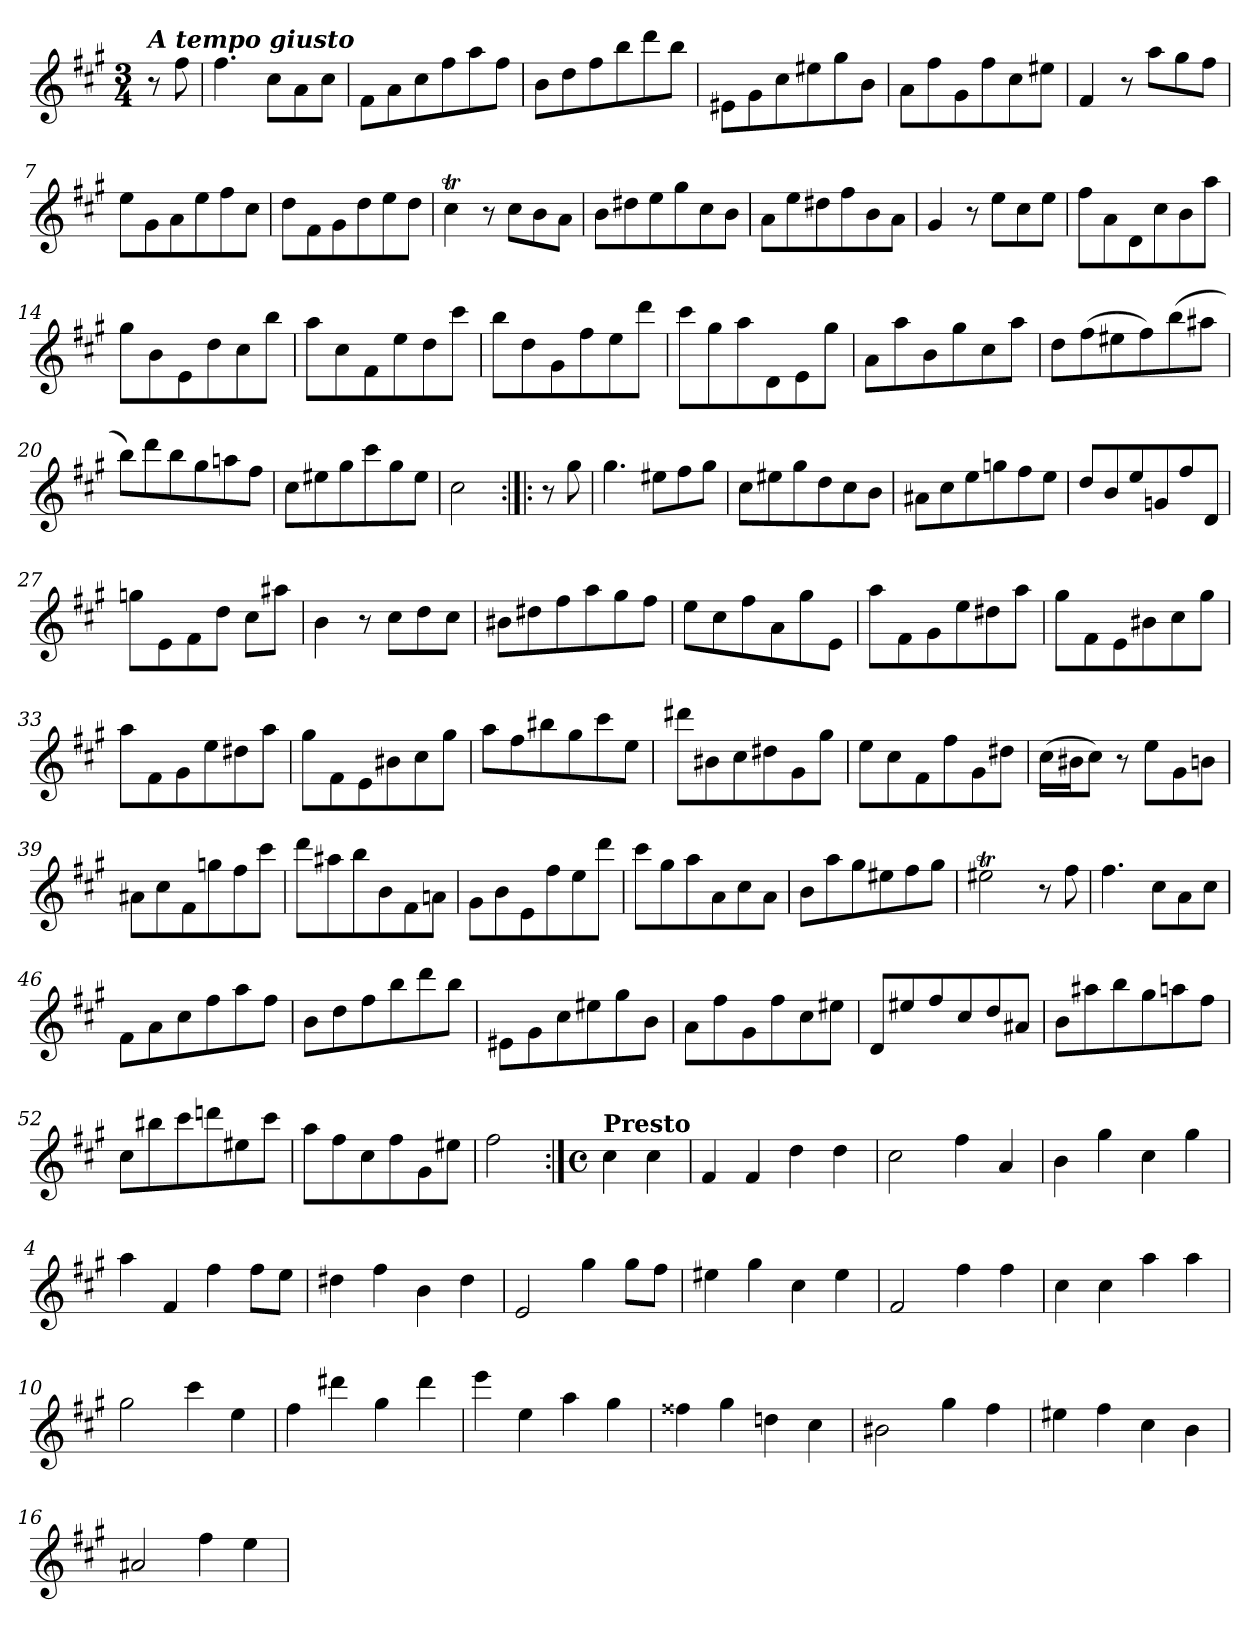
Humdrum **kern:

**kern
*part1
*staff1
*clefG2
*k[f#c#g#]
*f#:
*M3/4
=
!LO:TX:a:Bi:t=A tempo giusto
8r
8ff#\
=1
4.ff#\
8cc#\L
8a\
8cc#\J
=2
8f#\L
8a\
8cc#\
8ff#\
8aa\
8ff#\J
=3
8b\L
8dd\
8ff#\
8bb\
8ddd\
8bb\J
=4
8e#X\L
8g#\
8cc#\
8ee#X\
8gg#\
8b\J
=5
8a\L
8ff#\
8g#\
8ff#\
8cc#\
8ee#X\J
!!LO:LB:g=z
=6
4f#/
8r
8aa\L
8gg#\
8ff#\J
=7
8ee\L
8g#\
8a\
8ee\
8ff#\
8cc#\J
=8
8dd\L
8f#\
8g#\
8dd\
8ee\
8dd\J
=9
4cc#t\
8r
8cc#\L
8b\
8a\J
=10
8b\L
8dd#X\
8ee\
8gg#\
8cc#\
8b\J
=11
8a\L
8ee\
8dd#X\
8ff#\
8b\
8a\J
!!LO:LB:g=z
=12
4g#/
8r
8ee\L
8cc#\
8ee\J
=13
8ff#\L
8a\
8d\
8cc#\
8b\
8aa\J
=14
8gg#\L
8b\
8e\
8dd\
8cc#\
8bb\J
=15
8aa\L
8cc#\
8f#\
8ee\
8dd\
8ccc#\J
=16
8bb\L
8dd\
8g#\
8ff#\
8ee\
8ddd\J
=17
8ccc#\L
8gg#\
8aa\
8d\
8e\
8gg#\J
!!LO:LB:g=z
=18
8a\L
8aa\
8b\
8gg#\
8cc#\
8aa\J
=19
8dd\L
(>8ff#\
8ee#X\
8ff#\)
(>8bb\
8aa#X\J
=20
8bb\L)
8ddd\
8bb\
8gg#\
8aan\
8ff#\J
=21
8cc#\L
8ee#X\
8gg#\
8ccc#\
8gg#\
8ee#\J
=22
2cc#\
=22X1:|!|:
8r
8gg#\
!!LO:LB:g=z
=23
4.gg#\
8ee#X\L
8ff#\
8gg#\J
=24
8cc#\L
8ee#X\
8gg#\
8dd\
8cc#\
8b\J
=25
8a#X\L
8cc#\
8ee\
8ggn\
8ff#\
8ee\J
=26
8dd/L
8b/
8ee/
8gn/
8ff#/
8d/J
=27
8ggn\L
8e\
8f#\
8dd\J
8cc#\L
8aa#X\J
=28
4b\
8r
8cc#\L
8dd\
8cc#\J
!!LO:LB:g=z
=29
8b#X\L
8dd#X\
8ff#\
8aa\
8gg#\
8ff#\J
=30
8ee\L
8cc#\
8ff#\
8a\
8gg#\
8e\J
=31
8aa\L
8f#\
8g#\
8ee\
8dd#X\
8aa\J
=32
8gg#\L
8f#\
8e\
8b#X\
8cc#\
8gg#\J
=33
8aa\L
8f#\
8g#\
8ee\
8dd#X\
8aa\J
!!LO:LB:g=z
=34
8gg#\L
8f#\
8e\
8b#X\
8cc#\
8gg#\J
=35
8aa\L
8ff#\
8bb#X\
8gg#\
8ccc#\
8ee\J
=36
8ddd#X\L
8b#X\
8cc#\
8dd#X\
8g#\
8gg#\J
=37
8ee\L
8cc#\
8f#\
8ff#\
8g#\
8dd#X\J
=38
(>16cc#\LL
16b#X\J
8cc#\J)
8r
8ee\L
8g#\
8bn\J
!!LO:LB:g=z
=39
8a#X\L
8cc#\
8f#\
8ggn\
8ff#\
8ccc#\J
=40
8ddd\L
8aa#X\
8bb\
8b\
8f#\
8an\J
=41
8g#\L
8b\
8e\
8ff#\
8ee\
8ddd\J
=42
8ccc#\L
8gg#\
8aa\
8a\
8cc#\
8a\J
=43
8b\L
8aa\
8gg#\
8ee#X\
8ff#\
8gg#\J
=44
2ee#Xt\
8r
8ff#\
!!LO:LB:g=z
=45
4.ff#\
8cc#\L
8a\
8cc#\J
=46
8f#\L
8a\
8cc#\
8ff#\
8aa\
8ff#\J
=47
8b\L
8dd\
8ff#\
8bb\
8ddd\
8bb\J
=48
8e#X\L
8g#\
8cc#\
8ee#X\
8gg#\
8b\J
=49
8a\L
8ff#\
8g#\
8ff#\
8cc#\
8ee#X\J
=50
8d/L
8ee#X/
8ff#/
8cc#/
8dd/
8a#X/J
!!LO:LB:g=z
=51
8b\L
8aa#X\
8bb\
8gg#\
8aan\
8ff#\J
=52
8cc#\L
8bb#X\
8ccc#\
8dddn\
8ee#X\
8ccc#\J
=53
8aa\L
8ff#\
8cc#\
8ff#\
8g#\
8ee#X\J
=54
2ff#\
!!LO:LB:g=z
=:|!
*M4/4
*met(c)
!LO:TX:a:B:t=Presto
4cc#\
4cc#\
=1
4f#/
4f#/
4dd\
4dd\
=2
2cc#\
4ff#\
4a/
=3
4b\
4gg#\
4cc#\
4gg#\
=4
4aa\
4f#/
4ff#\
8ff#\L
8ee\J
=5
4dd#X\
4ff#\
4b\
4dd#\
!!LO:LB:g=z
=6
2e/
4gg#\
8gg#\L
8ff#\J
=7
4ee#X\
4gg#\
4cc#\
4ee#\
=8
2f#/
4ff#\
4ff#\
=9
4cc#\
4cc#\
4aa\
4aa\
=10
2gg#\
4ccc#\
4ee\
=11
4ff#\
4ddd#X\
4gg#\
4ddd#\
!!LO:PB:g=z
=12
4eee\
4ee\
4aa\
4gg#\
=13
4ff##X\
4gg#\
4ddn\
4cc#\
=14
2b#X\
4gg#\
4ff#\
=15
4ee#X\
4ff#\
4cc#\
4b\
=16
2a#X/
4ff#\
4ee\
=
*-
